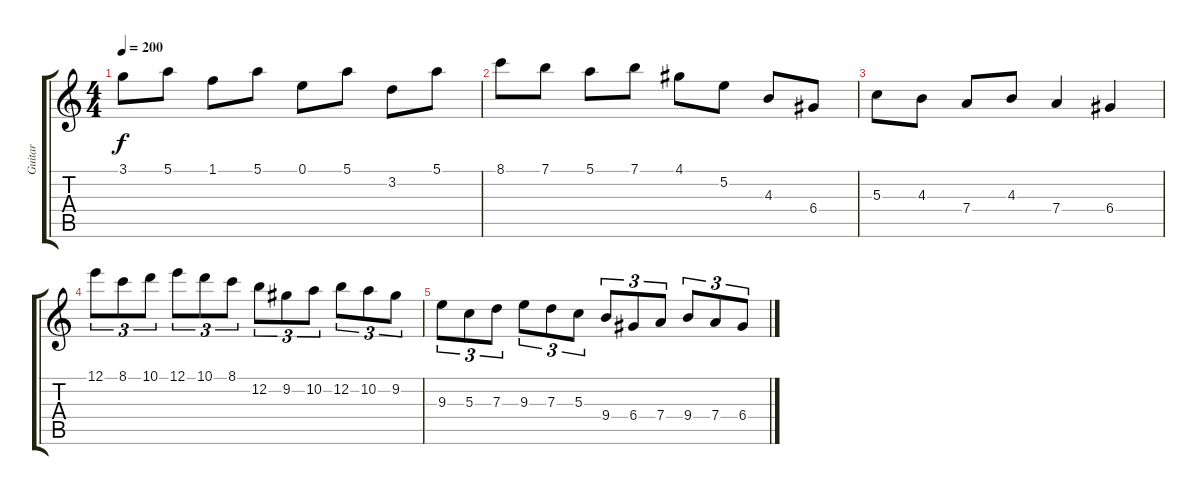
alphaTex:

\track ("Guitar" "Guitar") {instrument distortionguitar}
\staff {score tabs}
\tuning (E4 B3 G3 D3 A2 E2) {hide}
\ts (4 4)
\tempo 200
\clef g2
\ks c
3.1.8{dy f} 5.1.8 1.1.8 5.1.8 0.1.8 5.1.8 3.2.8 5.1.8 |
8.1.8 7.1.8 5.1.8 7.1.8 4.1.8 5.2.8 4.3.8 6.4.8 |
5.3.8 4.3.8 7.4.8 4.3.8 7.4.4 6.4.4 |
12.1.8{tu (3 2)} 8.1.8{tu (3 2)} 10.1.8{tu (3 2)} 12.1.8{tu (3 2)} 10.1.8{tu (3 2)} 8.1.8{tu (3 2)} 12.2.8{tu (3 2)} 9.2.8{tu (3 2)} 10.2.8{tu (3 2)} 12.2.8{tu (3 2)} 10.2.8{tu (3 2)} 9.2.8{tu (3 2)} |
9.3.8{tu (3 2)} 5.3.8{tu (3 2)} 7.3.8{tu (3 2)} 9.3.8{tu (3 2)} 7.3.8{tu (3 2)} 5.3.8{tu (3 2)} 9.4.8{tu (3 2)} 6.4.8{tu (3 2)} 7.4.8{tu (3 2)} 9.4.8{tu (3 2)} 7.4.8{tu (3 2)} 6.4.8{tu (3 2)}
